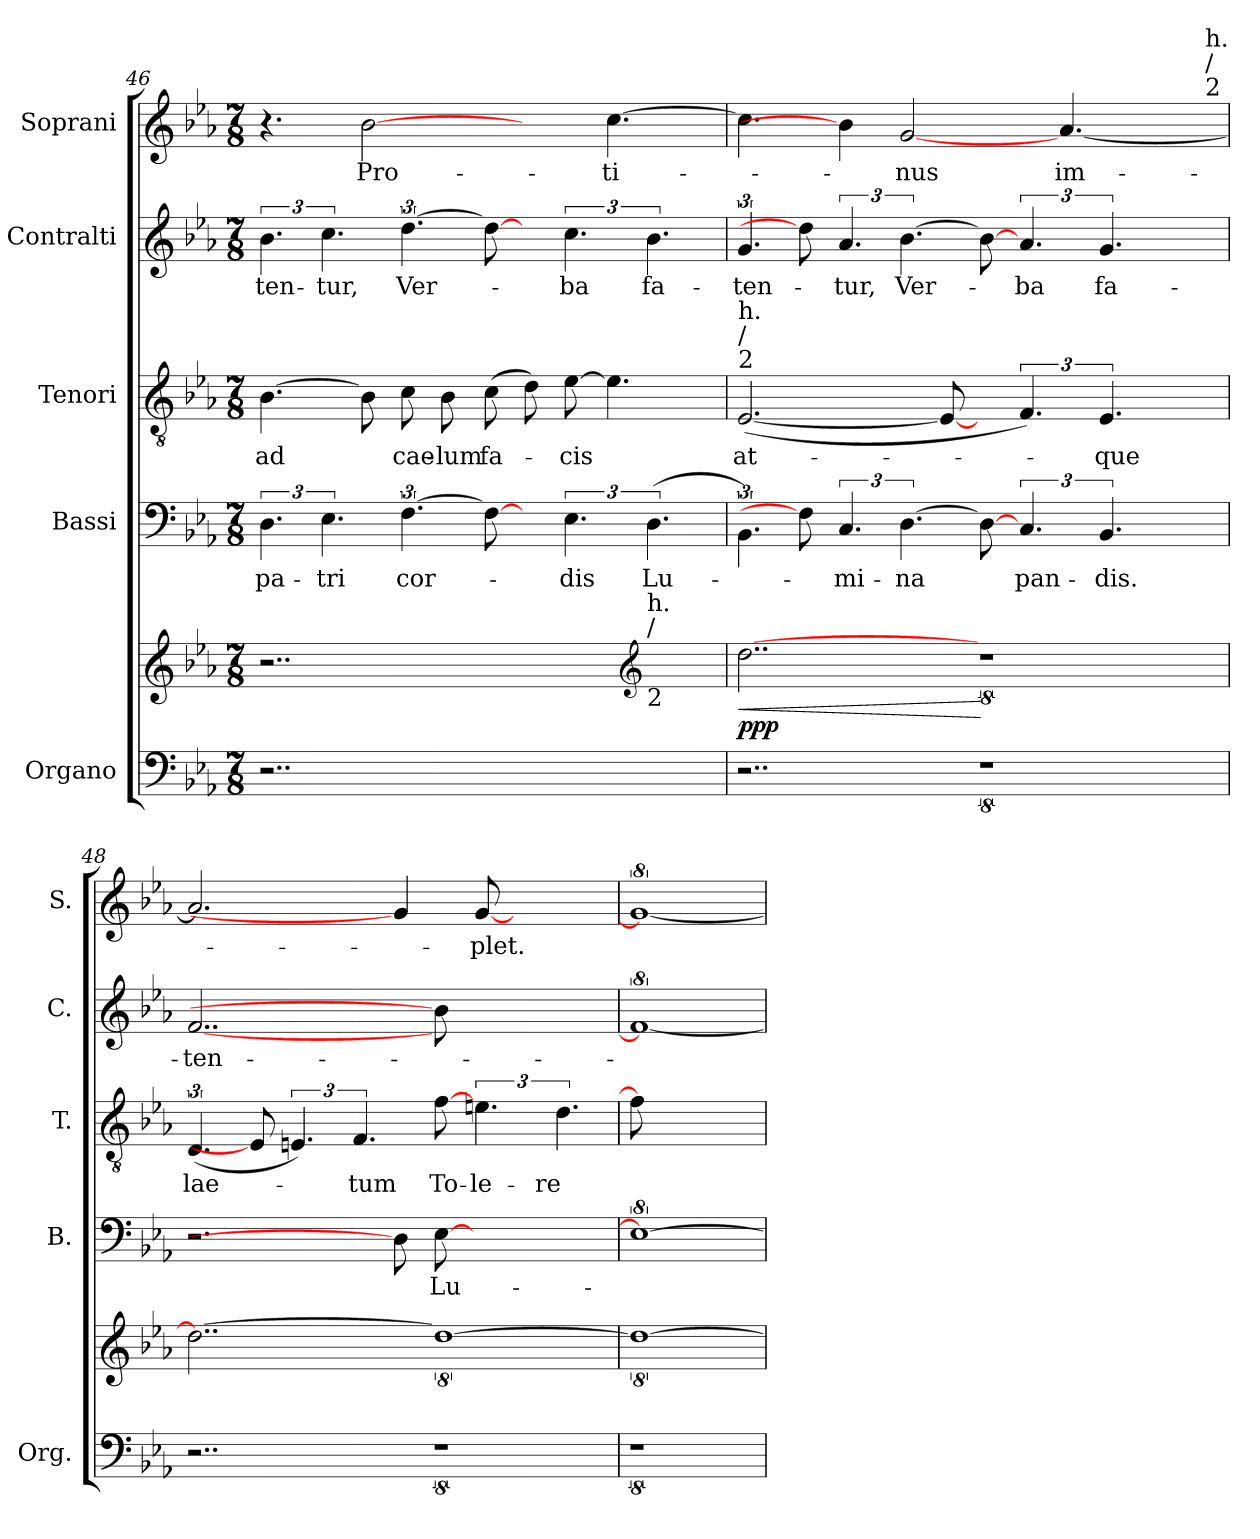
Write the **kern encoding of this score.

**kern	**kern	**dynam	**kern	**text	**kern	**text	**kern	**text	**kern	**text
*part5	*part5	*part5	*part4	*part4	*part3	*part3	*part2	*part2	*part1	*part1
*staff6	*staff5	*staff5/6	*staff4	*staff4	*staff3	*staff3	*staff2	*staff2	*staff1	*staff1
*I"Organo	*	*	*I"Bassi	*	*I"Tenori	*	*I"Contralti	*	*I"Soprani	*
*I'Org.	*	*	*I'B.	*	*I'T.	*	*I'C.	*	*I'S.	*
!!LO:PB:g=z
*clefF4	*clefG2	*	*clefF4	*	*clefGv2	*	*clefG2	*	*clefG2	*
*	*	*	*	*	*ITrd7c12	*	*	*	*	*
*k[b-e-a-]	*k[b-e-a-]	*	*k[b-e-a-]	*	*k[b-e-a-]	*	*k[b-e-a-]	*	*k[b-e-a-]	*
*E-:	*E-:	*	*E-:	*	*E-:	*	*E-:	*	*E-:	*
*M7/8	*M7/8	*	*M7/8	*	*M7/8	*	*M7/8	*	*M7/8	*
=46	=46	=46	=46	=46	=46	=46	=46	=46	=46	=46
!	!	!	!	!LO:LY:b:color=#000000	!	!	!	!	!	!
!	!	!	!	!	!	!LO:LY:b:color=#000000	!	!	!	!
!	!	!	!	!	!	!	!	!LO:LY:b:color=#000000	!	!
2..r	2..r	.	6.Di\	pa-	[4.BB-i\	ad	6.b-i\	-ten-	4.r	.
!	!	!	!	!LO:LY:b:color=#000000	!	!	!	!	!	!
!	!	!	!	!	!	!	!	!LO:LY:b:color=#000000	!	!
.	.	.	6.E-i\	-tri	.	.	6.cci\	-tur,	.	.
!	!	!	!	!	!	!	!	!	!	!LO:LY:b:color=#000000
.	.	.	.	.	8BB-i\]	.	.	.	[2b-i\	Pro-
!	!	!	!	!LO:LY:b:color=#000000	!	!	!	!	!	!
!	!	!	!	!	!	!LO:LY:b:color=#000000	!	!	!	!
!	!	!	!	!	!	!	!	!LO:LY:b:color=#000000	!	!
.	.	.	[6.Fi\	cor-	8Ci\	cae-	[6.ddi\	Ver-	.	.
!	!	!	!	!	!	!LO:LY:b:color=#000000	!	!	!	!
.	.	.	.	.	8BB-i\	-lum	.	.	.	.
!	!	!	!	!	!	!LO:LY:b:color=#000000	!	!	!	!
.	.	.	8Fi\_	.	(8Ci\	fa-	8ddi\_	.	.	.
2ryy	4.ryy	.	8ryy	.	8Di\)	.	8ryy	.	4ryy	.
!	!	!	!	!LO:LY:b:color=#000000	!	!	!	!	!	!
!	!	!	!	!	!	!LO:LY:b:color=#000000	!	!	!	!
!	!	!	!	!	!	!	!	!LO:LY:b:color=#000000	!	!
.	.	.	6.E-i\	-dis	[8E-i\	-cis	6.cci\	-ba	.	.
!	!	!	!	!	!	!	!	!	!	!LO:LY:b:color=#000000
.	.	.	.	.	4.E-i\]	.	.	.	[4.cci\	-ti-
*	*clefG2	*	*	*	*	*	*	*	*	*
!	!	!	!	!LO:LY:b:color=#000000	!	!	!	!	!	!
!	!LO:TX:b:t=2	!	!	!	!	!	!	!	!	!
!	!LO:TX:t=/	!	!	!	!	!	!	!	!	!
!	!LO:TX:t=h.	!	!	!	!	!	!	!	!	!
!	!	!	!	!	!	!	!	!LO:LY:b:color=#000000	!	!
.	4ryy	.	(6.Di\	Lu-	.	.	6.b-i\	fa-	.	.
8ryy	.	.	.	.	.	.	.	.	.	.
=47	=47	=47	=47	=47	=47	=47	=47	=47	=47	=47
!	!	!LO:HP:b	!	!	!	!	!	!	!	!
!	!	!	!	!	!	!LO:LY:b:color=#000000	!	!	!	!
!	!	!	!	!	!LO:TX:a:t=2	!	!	!	!	!
!	!	!	!	!	!LO:TX:t=/	!	!	!	!	!
!	!	!	!	!	!LO:TX:t=h.	!	!	!	!	!
!	!	!	!	!	!	!	!	!LO:LY:b:color=#000000	!	!
*	*	*	*	*	*	*	*	*	*^	*
2..r	[2..ddi	< ppp	6.BB-i\)	.	([2.EE-i/	at-	6.gi/	-ten-	4.cci\]	1ryy	.
.	.	.	8Fi\]	.	.	.	8ddi\]	.	.	.	.
!	!	!	!	!LO:LY:b:color=#000000	!	!	!	!	!	!	!
!	!	!	!	!	!	!	!	!LO:LY:b:color=#000000	!	!	!
.	.	.	6.Ci/	-mi-	.	.	6.a-i/	-tur,	4b-i\]	.	.
!	!	!	!	!LO:LY:b:color=#000000	!	!	!	!	!	!	!
!	!	!	!	!	!	!	!	!LO:LY:b:color=#000000	!	!	!
!	!	!	!	!	!	!	!	!	!	!	!LO:LY:b:color=#000000
.	.	.	[6.Di\	-na	.	.	[6.b-i\	Ver-	[2gi/	.	-nus
.	.	.	.	.	8EE-i/_	.	.	.	.	.	.
8%5r	8%5r	[	8Di\_	.	8ryy	.	8b-i\_	.	.	.	.
!	!	!	!	!LO:LY:b:color=#000000	!	!	!	!	!	!	!
!	!	!	!	!	!	!	!	!LO:LY:b:color=#000000	!	!	!
.	.	.	6.Ci/	pan-	6.FFi/)	.	6.a-i/	-ba	.	4ryy	.
!	!	!	!	!	!	!	!	!	!	!	!LO:LY:b:color=#000000
.	.	.	.	.	.	.	.	.	[4.a-i/	.	im-
!	!	!	!	!LO:LY:b:color=#000000	!	!	!	!	!	!	!
!	!	!	!	!	!	!LO:LY:b:color=#000000	!	!	!	!	!
!	!	!	!	!	!	!	!	!LO:LY:b:color=#000000	!	!	!
.	.	.	6.BB-i/	-dis.	6.EE-i/	-que	6.gi/	fa-	.	8ryy	.
.	.	.	.	.	.	.	.	.	.	16ryy	.
.	.	.	.	.	.	.	.	.	.	32ryy	.
.	.	.	.	.	.	.	.	.	.	64ryy	.
.	.	.	.	.	.	.	.	.	.	128...ryy	.
!	!	!	!	!	!	!	!	!	!	!LO:TX:a:t=2	!
!	!	!	!	!	!	!	!	!	!	!LO:TX:t=/	!
!	!	!	!	!	!	!	!	!	!	!LO:TX:t=h.	!
.	.	.	.	.	.	.	.	.	.	1024ryy	.
*	*	*	*	*	*	*	*	*	*v	*v	*
=48	=48	=48	=48	=48	=48	=48	=48	=48	=48	=48
*	*	*	*	*	*	*	*	*	*^	*
!	!	!	!	!	!	!LO:LY:b:color=#000000	!	!	!	!	!
*	*	*	*	*	*	*	*	*	*v	*v	*
*	*	*	*	*	*	*	*	*	*^	*
!	!	!	!	!	!	!	!	!LO:LY:b:color=#000000	!	!	!
*	*	*	*	*	*	*	*	*	*v	*v	*
2..r	2..ddi_	.	2.r	.	(6.DDi/	lae-	[2..fi	-ten-	2.a-i/]	.
.	.	.	.	.	8EE-i/]	.	.	.	.	.
.	.	.	.	.	6.EEni/)	.	.	.	.	.
!	!	!	!	!	!	!LO:LY:b:color=#000000	!	!	!	!
.	.	.	.	.	6.FFi/	-tum	.	.	.	.
.	.	.	8Di\]	.	.	.	.	.	4gi/]	.
!	!	!	!	!LO:LY:b:color=#000000	!	!	!	!	!	!
!	!	!	!	!	!	!LO:LY:b:color=#000000	!	!	!	!
8%5r	8%5ddi_	.	[8E-i\	Lu-	[8Fi\	To-	8b-i\]	.	.	.
!	!	!	!	!	!	!LO:LY:b:color=#000000	!	!	!	!
!	!	!	!	!	!	!	!	!	!	!LO:LY:b:color=#000000
.	.	.	2ryy	.	6.Eni\	-le-	2ryy	.	[8gi/	-plet.
.	.	.	.	.	.	.	.	.	4.ryy	.
!	!	!	!	!	!	!LO:LY:b:color=#000000	!	!	!	!
.	.	.	.	.	6.Di\	-re	.	.	.	.
=49	=49	=49	=49	=49	=49	=49	=49	=49	=49	=49
8%5r	8%5ddi_	.	8%5E-i\_	.	8Fi\]	.	8%5fi_	.	8%5gi/_	.
.	.	.	.	.	2ryy	.	.	.	.	.
=	=	=	=	=	=	=	=	=	=	=
*-	*-	*-	*-	*-	*-	*-	*-	*-	*-	*-
